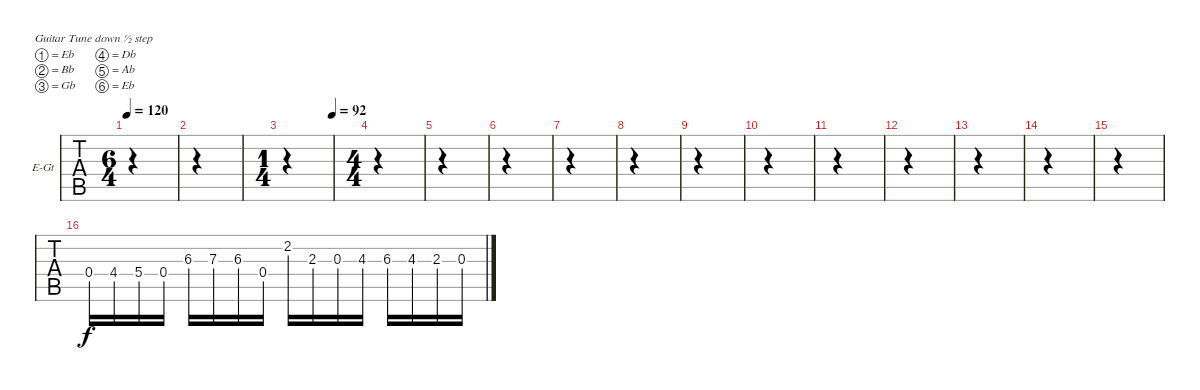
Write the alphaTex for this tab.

\defaultSystemsLayout 4
\bracketExtendMode groupsimilarinstruments
\firstSystemTrackNameOrientation horizontal
\otherSystemsTrackNameOrientation horizontal
\track ("Electric Guitar" "E-Gt") {instrument distortionguitar}
\staff {tabs}
\tuning (Eb4 Bb3 Gb3 Db3 Ab2 Eb2)
\ts (6 4)
\tempo 120
\clef g2
\ks c
|
|
\ts (1 4)
\tempo (92 1)
|
\ts (4 4)
|
|
|
|
|
|
|
|
|
|
|
|
0.4.16 4.4.16 5.4.16 0.4.16 6.3.16 7.3.16 6.3.16 0.4.16 2.2.16 2.3.16 0.3.16 4.3.16 6.3.16 4.3.16 2.3.16 0.3.16
